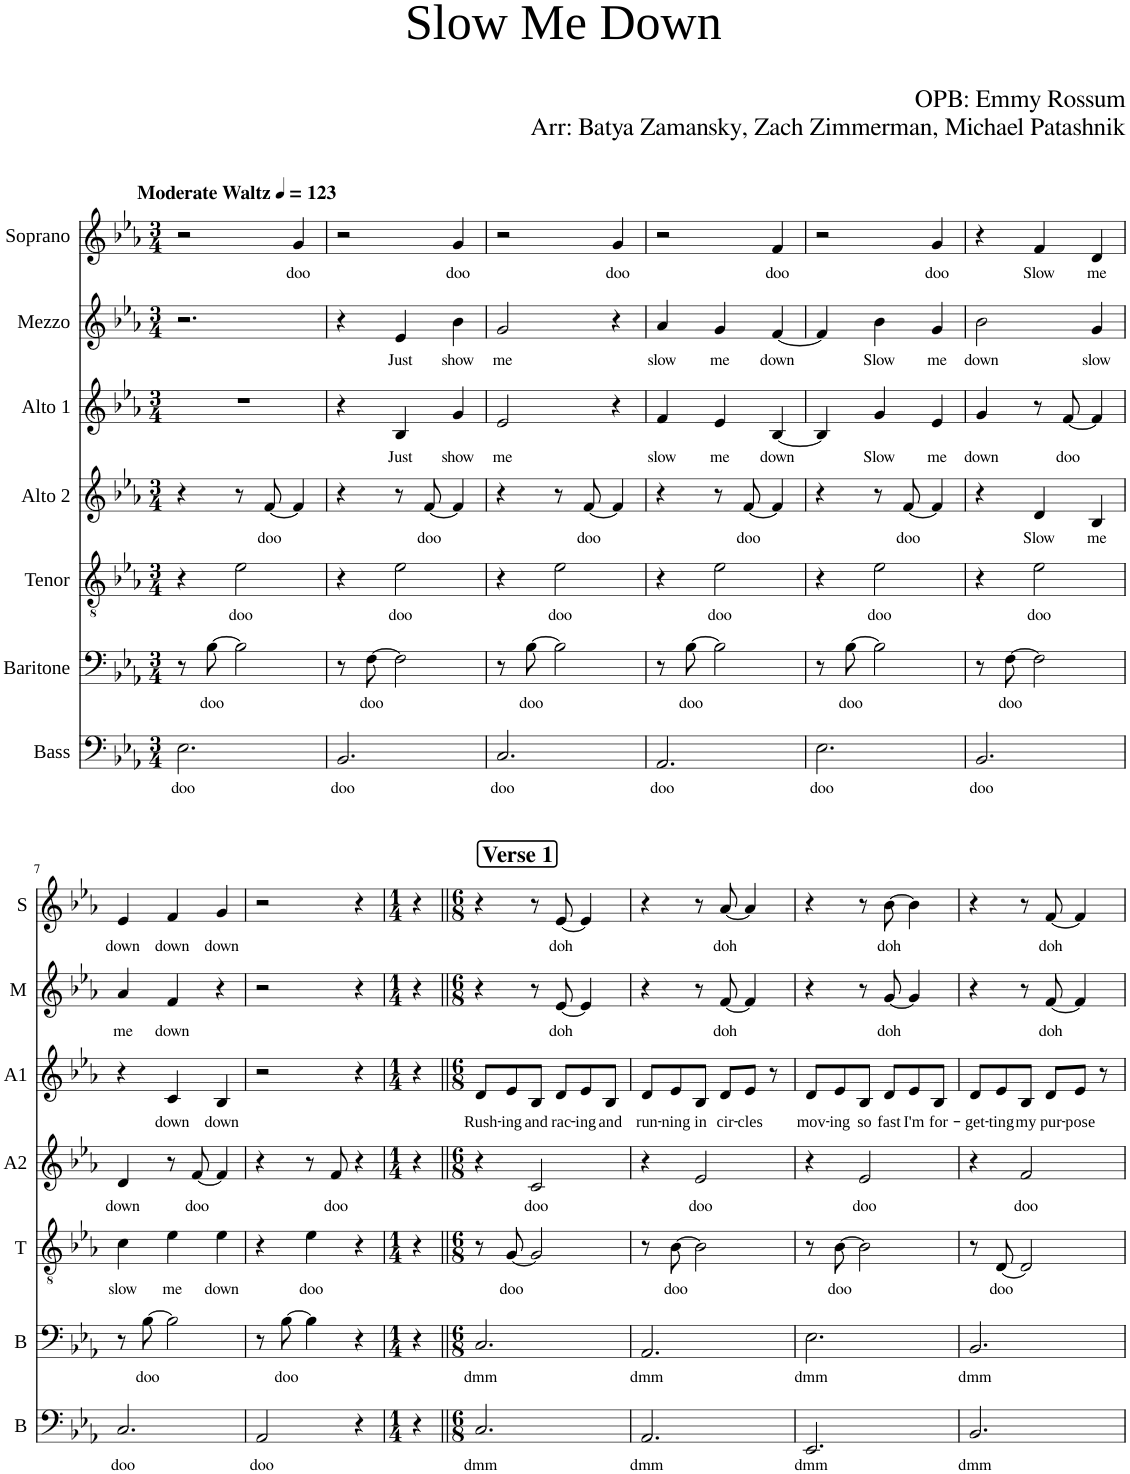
**kern	**text	**kern	**text	**kern	**text	**kern	**text	**kern	**text	**kern	**text	**kern	**text
*part7	*part7	*part6	*part6	*part5	*part5	*part4	*part4	*part3	*part3	*part2	*part2	*part1	*part1
*staff7	*staff7	*staff6	*staff6	*staff5	*staff5	*staff4	*staff4	*staff3	*staff3	*staff2	*staff2	*staff1	*staff1
*I"Bass	*	*I"Baritone	*	*I"Tenor	*	*I"Alto 2	*	*I"Alto 1	*	*I"Mezzo	*	*I"Soprano	*
*I'B	*	*I'B	*	*I'T	*	*I'A2	*	*I'A1	*	*I'M	*	*I'S	*
*clefF4	*	*clefF4	*	*clefGv2	*	*clefG2	*	*clefG2	*	*clefG2	*	*clefG2	*
*k[b-e-a-]	*	*k[b-e-a-]	*	*k[b-e-a-]	*	*k[b-e-a-]	*	*k[b-e-a-]	*	*k[b-e-a-]	*	*k[b-e-a-]	*
*M3/4	*	*M3/4	*	*M3/4	*	*M3/4	*	*M3/4	*	*M3/4	*	*M3/4	*
*MM123	*	*MM123	*	*MM123	*	*MM123	*	*MM123	*	*MM123	*	*MM123	*
=1	=1	=1	=1	=1	=1	=1	=1	=1	=1	=1	=1	=1	=1
!	!	!	!	!	!	!	!	!	!	!	!	!LO:TX:a:B:t=Moderate Waltz	!
!	!LO:LY:b	!	!	!	!	!	!	!	!	!	!	!	!
2.E-\	doo	8r	.	4r	.	4r	.	2.r	.	2.r	.	2r	.
!	!	!	!LO:LY:b	!	!	!	!	!	!	!	!	!	!
.	.	[8B-\	doo	.	.	.	.	.	.	.	.	.	.
!	!	!	!	!	!LO:LY:b	!	!	!	!	!	!	!	!
.	.	2B-\]	.	2e-\	doo	8r	.	.	.	.	.	.	.
!	!	!	!	!	!	!	!LO:LY:b	!	!	!	!	!	!
.	.	.	.	.	.	[8f/	doo	.	.	.	.	.	.
!	!	!	!	!	!	!	!	!	!	!	!	!	!LO:LY:b
.	.	.	.	.	.	4f/]	.	.	.	.	.	4g/	doo
=2	=2	=2	=2	=2	=2	=2	=2	=2	=2	=2	=2	=2	=2
!	!LO:LY:b	!	!	!	!	!	!	!	!	!	!	!	!
2.BB-/	doo	8r	.	4r	.	4r	.	4r	.	4r	.	2r	.
!	!	!	!LO:LY:b	!	!	!	!	!	!	!	!	!	!
.	.	[8F\	doo	.	.	.	.	.	.	.	.	.	.
!	!	!	!	!	!LO:LY:b	!	!	!	!LO:LY:b	!	!LO:LY:b	!	!
.	.	2F\]	.	2e-\	doo	8r	.	4B-/	Just	4e-/	Just	.	.
!	!	!	!	!	!	!	!LO:LY:b	!	!	!	!	!	!
.	.	.	.	.	.	[8f/	doo	.	.	.	.	.	.
!	!	!	!	!	!	!	!	!	!LO:LY:b	!	!LO:LY:b	!	!LO:LY:b
.	.	.	.	.	.	4f/]	.	4g/	show	4b-\	show	4g/	doo
=3	=3	=3	=3	=3	=3	=3	=3	=3	=3	=3	=3	=3	=3
!	!LO:LY:b	!	!	!	!	!	!	!	!LO:LY:b	!	!LO:LY:b	!	!
2.C/	doo	8r	.	4r	.	4r	.	2e-/	me	2g/	me	2r	.
!	!	!	!LO:LY:b	!	!	!	!	!	!	!	!	!	!
.	.	[8B-\	doo	.	.	.	.	.	.	.	.	.	.
!	!	!	!	!	!LO:LY:b	!	!	!	!	!	!	!	!
.	.	2B-\]	.	2e-\	doo	8r	.	.	.	.	.	.	.
!	!	!	!	!	!	!	!LO:LY:b	!	!	!	!	!	!
.	.	.	.	.	.	[8f/	doo	.	.	.	.	.	.
!	!	!	!	!	!	!	!	!	!	!	!	!	!LO:LY:b
.	.	.	.	.	.	4f/]	.	4r	.	4r	.	4g/	doo
=4	=4	=4	=4	=4	=4	=4	=4	=4	=4	=4	=4	=4	=4
!	!LO:LY:b	!	!	!	!	!	!	!	!LO:LY:b	!	!LO:LY:b	!	!
2.AA-/	doo	8r	.	4r	.	4r	.	4f/	slow	4a-/	slow	2r	.
!	!	!	!LO:LY:b	!	!	!	!	!	!	!	!	!	!
.	.	[8B-\	doo	.	.	.	.	.	.	.	.	.	.
!	!	!	!	!	!LO:LY:b	!	!	!	!LO:LY:b	!	!LO:LY:b	!	!
.	.	2B-\]	.	2e-\	doo	8r	.	4e-/	me	4g/	me	.	.
!	!	!	!	!	!	!	!LO:LY:b	!	!	!	!	!	!
.	.	.	.	.	.	[8f/	doo	.	.	.	.	.	.
!	!	!	!	!	!	!	!	!	!LO:LY:b	!	!LO:LY:b	!	!LO:LY:b
.	.	.	.	.	.	4f/]	.	[4B-/	down	[4f/	down	4f/	doo
=5	=5	=5	=5	=5	=5	=5	=5	=5	=5	=5	=5	=5	=5
!	!LO:LY:b	!	!	!	!	!	!	!	!	!	!	!	!
2.E-\	doo	8r	.	4r	.	4r	.	4B-/]	.	4f/]	.	2r	.
!	!	!	!LO:LY:b	!	!	!	!	!	!	!	!	!	!
.	.	[8B-\	doo	.	.	.	.	.	.	.	.	.	.
!	!	!	!	!	!LO:LY:b	!	!	!	!LO:LY:b	!	!LO:LY:b	!	!
.	.	2B-\]	.	2e-\	doo	8r	.	4g/	Slow	4b-\	Slow	.	.
!	!	!	!	!	!	!	!LO:LY:b	!	!	!	!	!	!
.	.	.	.	.	.	[8f/	doo	.	.	.	.	.	.
!	!	!	!	!	!	!	!	!	!LO:LY:b	!	!LO:LY:b	!	!LO:LY:b
.	.	.	.	.	.	4f/]	.	4e-/	me	4g/	me	4g/	doo
=6	=6	=6	=6	=6	=6	=6	=6	=6	=6	=6	=6	=6	=6
!	!LO:LY:b	!	!	!	!	!	!	!	!LO:LY:b	!	!LO:LY:b	!	!
2.BB-/	doo	8r	.	4r	.	4r	.	4g/	down	2b-\	down	4r	.
!	!	!	!LO:LY:b	!	!	!	!	!	!	!	!	!	!
.	.	[8F\	doo	.	.	.	.	.	.	.	.	.	.
!	!	!	!	!	!LO:LY:b	!	!LO:LY:b	!	!	!	!	!	!LO:LY:b
.	.	2F\]	.	2e-\	doo	4d/	Slow	8r	.	.	.	4f/	Slow
!	!	!	!	!	!	!	!	!	!LO:LY:b	!	!	!	!
.	.	.	.	.	.	.	.	[8f/	doo	.	.	.	.
!	!	!	!	!	!	!	!LO:LY:b	!	!	!	!LO:LY:b	!	!LO:LY:b
.	.	.	.	.	.	4B-/	me	4f/]	.	4g/	slow	4d/	me
!!LO:LB:g=z
=7	=7	=7	=7	=7	=7	=7	=7	=7	=7	=7	=7	=7	=7
!	!LO:LY:b	!	!	!	!LO:LY:b	!	!LO:LY:b	!	!	!	!LO:LY:b	!	!LO:LY:b
2.C/	doo	8r	.	4c\	slow	4d/	down	4r	.	4a-/	me	4e-/	down
!	!	!	!LO:LY:b	!	!	!	!	!	!	!	!	!	!
.	.	[8B-\	doo	.	.	.	.	.	.	.	.	.	.
!	!	!	!	!	!LO:LY:b	!	!	!	!LO:LY:b	!	!LO:LY:b	!	!LO:LY:b
.	.	2B-\]	.	4e-\	me	8r	.	4c/	down	4f/	down	4f/	down
!	!	!	!	!	!	!	!LO:LY:b	!	!	!	!	!	!
.	.	.	.	.	.	[8f/	doo	.	.	.	.	.	.
!	!	!	!	!	!LO:LY:b	!	!	!	!LO:LY:b	!	!	!	!LO:LY:b
.	.	.	.	4e-\	down	4f/]	.	4B-/	down	4r	.	4g/	down
=8	=8	=8	=8	=8	=8	=8	=8	=8	=8	=8	=8	=8	=8
!	!LO:LY:b	!	!	!	!	!	!	!	!	!	!	!	!
2AA-/	doo	8r	.	4r	.	4r	.	2r	.	2r	.	2r	.
!	!	!	!LO:LY:b	!	!	!	!	!	!	!	!	!	!
.	.	[8B-\	doo	.	.	.	.	.	.	.	.	.	.
!	!	!	!	!	!LO:LY:b	!	!	!	!	!	!	!	!
.	.	4B-\]	.	4e-\	doo	8r	.	.	.	.	.	.	.
!	!	!	!	!	!	!	!LO:LY:b	!	!	!	!	!	!
.	.	.	.	.	.	8f/	doo	.	.	.	.	.	.
4r	.	4r	.	4r	.	4r	.	4r	.	4r	.	4r	.
=9	=9	=9	=9	=9	=9	=9	=9	=9	=9	=9	=9	=9	=9
*M1/4	*	*M1/4	*	*M1/4	*	*M1/4	*	*M1/4	*	*M1/4	*	*M1/4	*
4r	.	4r	.	4r	.	4r	.	4r	.	4r	.	4r	.
!!LO:REH:place=s1:a:B:cj:fs=14:t=Verse 1
=10||	=10||	=10||	=10||	=10||	=10||	=10||	=10||	=10||	=10||	=10||	=10||	=10||	=10||
*M6/8	*	*M6/8	*	*M6/8	*	*M6/8	*	*M6/8	*	*M6/8	*	*M6/8	*
!	!LO:LY:b	!	!LO:LY:b	!	!	!	!	!	!LO:LY:b	!	!	!	!
2.C/	dmm	2.C/	dmm	8r	.	4r	.	8d/L	Rush-	4r	.	4r	.
!	!	!	!	!	!LO:LY:b	!	!	!	!LO:LY:b	!	!	!	!
.	.	.	.	[8G/	doo	.	.	8e-/	-ing	.	.	.	.
!	!	!	!	!	!	!	!LO:LY:b	!	!LO:LY:b	!	!	!	!
.	.	.	.	2G/]	.	2c/	doo	8B-/J	and	8r	.	8r	.
!	!	!	!	!	!	!	!	!	!LO:LY:b	!	!LO:LY:b	!	!LO:LY:b
.	.	.	.	.	.	.	.	8d/L	rac-	[8e-/	doh	[8e-/	doh
!	!	!	!	!	!	!	!	!	!LO:LY:b	!	!	!	!
.	.	.	.	.	.	.	.	8e-/	-ing	4e-/]	.	4e-/]	.
!	!	!	!	!	!	!	!	!	!LO:LY:b	!	!	!	!
.	.	.	.	.	.	.	.	8B-/J	and	.	.	.	.
=11	=11	=11	=11	=11	=11	=11	=11	=11	=11	=11	=11	=11	=11
!	!LO:LY:b	!	!LO:LY:b	!	!	!	!	!	!LO:LY:b	!	!	!	!
2.AA-/	dmm	2.AA-/	dmm	8r	.	4r	.	8d/L	run-	4r	.	4r	.
!	!	!	!	!	!LO:LY:b	!	!	!	!LO:LY:b	!	!	!	!
.	.	.	.	[8B-\	doo	.	.	8e-/	-ning	.	.	.	.
!	!	!	!	!	!	!	!LO:LY:b	!	!LO:LY:b	!	!	!	!
.	.	.	.	2B-\]	.	2e-/	doo	8B-/J	in	8r	.	8r	.
!	!	!	!	!	!	!	!	!	!LO:LY:b	!	!LO:LY:b	!	!LO:LY:b
.	.	.	.	.	.	.	.	8d/L	cir-	[8f/	doh	[8a-/	doh
!	!	!	!	!	!	!	!	!	!LO:LY:b	!	!	!	!
.	.	.	.	.	.	.	.	8e-/J	-cles	4f/]	.	4a-/]	.
.	.	.	.	.	.	.	.	8r	.	.	.	.	.
=12	=12	=12	=12	=12	=12	=12	=12	=12	=12	=12	=12	=12	=12
!	!LO:LY:b	!	!LO:LY:b	!	!	!	!	!	!LO:LY:b	!	!	!	!
2.EE-/	dmm	2.E-\	dmm	8r	.	4r	.	8d/L	mov-	4r	.	4r	.
!	!	!	!	!	!LO:LY:b	!	!	!	!LO:LY:b	!	!	!	!
.	.	.	.	[8B-\	doo	.	.	8e-/	-ing	.	.	.	.
!	!	!	!	!	!	!	!LO:LY:b	!	!LO:LY:b	!	!	!	!
.	.	.	.	2B-\]	.	2e-/	doo	8B-/J	so	8r	.	8r	.
!	!	!	!	!	!	!	!	!	!LO:LY:b	!	!LO:LY:b	!	!LO:LY:b
.	.	.	.	.	.	.	.	8d/L	fast	[8g/	doh	[8b-\	doh
!	!	!	!	!	!	!	!	!	!LO:LY:b	!	!	!	!
.	.	.	.	.	.	.	.	8e-/	I'm	4g/]	.	4b-\]	.
!	!	!	!	!	!	!	!	!	!LO:LY:b	!	!	!	!
.	.	.	.	.	.	.	.	8B-/J	for-	.	.	.	.
=13	=13	=13	=13	=13	=13	=13	=13	=13	=13	=13	=13	=13	=13
!	!LO:LY:b	!	!LO:LY:b	!	!	!	!	!	!LO:LY:b	!	!	!	!
2.BB-/	dmm	2.BB-/	dmm	8r	.	4r	.	8d/L	-get-	4r	.	4r	.
!	!	!	!	!	!LO:LY:b	!	!	!	!LO:LY:b	!	!	!	!
.	.	.	.	[8D/	doo	.	.	8e-/	-ting	.	.	.	.
!	!	!	!	!	!	!	!LO:LY:b	!	!LO:LY:b	!	!	!	!
.	.	.	.	2D/]	.	2f/	doo	8B-/J	my	8r	.	8r	.
!	!	!	!	!	!	!	!	!	!LO:LY:b	!	!LO:LY:b	!	!LO:LY:b
.	.	.	.	.	.	.	.	8d/L	pur-	[8f/	doh	[8f/	doh
!	!	!	!	!	!	!	!	!	!LO:LY:b	!	!	!	!
.	.	.	.	.	.	.	.	8e-/J	-pose	4f/]	.	4f/]	.
.	.	.	.	.	.	.	.	8r	.	.	.	.	.
=	=	=	=	=	=	=	=	=	=	=	=	=	=
*-	*-	*-	*-	*-	*-	*-	*-	*-	*-	*-	*-	*-	*-
